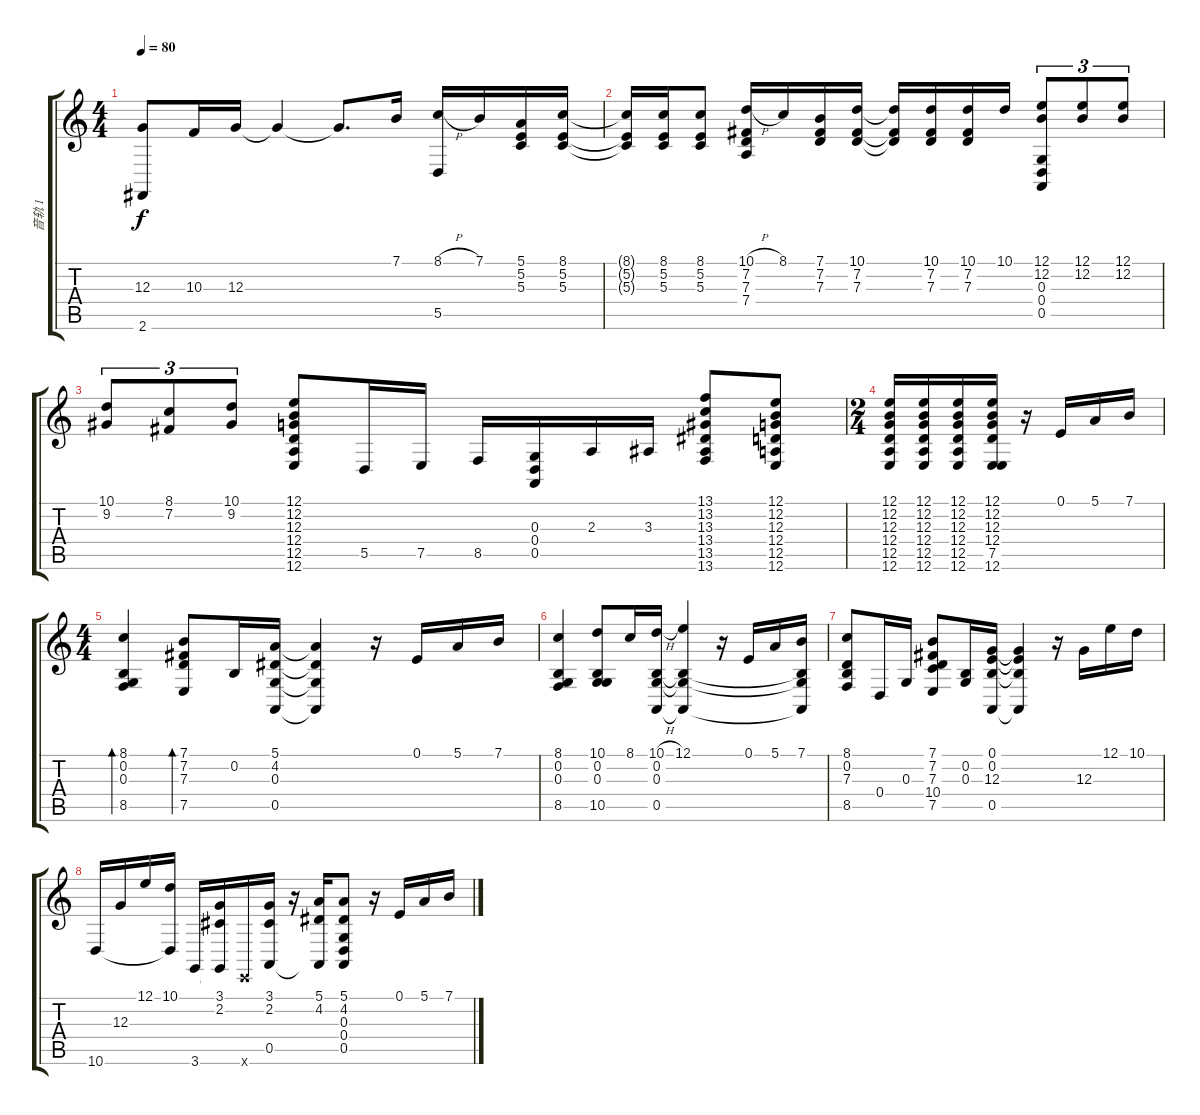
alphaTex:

\track ("音轨 1" "音轨 1") {instrument acousticgrandpiano}
\staff {score tabs}
\tuning (E4 B3 G3 D3 A2 E2) {hide}
\ts (4 4)
\tempo 80
\clef g2
\ks c
(12.3 2.6).8{dy f} 10.3.16 12.3.16 12.3{t}.4 12.3{t}.8{d} 7.1.16 (8.1{h} 5.5).16 7.1.16 (5.1 5.2 5.3).16 (8.1 5.2 5.3).16 |
(8.1{t} 5.2{t} 5.3{t}).16 (8.1 5.2 5.3).16 (8.1 5.2 5.3).8 (10.1{h} 7.2 7.3 7.4).16 8.1.16 (7.1 7.2 7.3).16 (10.1 7.2 7.3).16 (10.1{t} 7.2{t} 7.3{t}).16 (10.1 7.2 7.3).16 (10.1 7.2 7.3).16 10.1.16 (12.1 12.2 0.3 0.4 0.5).8{tu (3 2)} (12.1 12.2).8{tu (3 2)} (12.1 12.2).8{tu (3 2)} |
(10.1 9.2).8{tu (3 2)} (8.1 7.2).8{tu (3 2)} (10.1 9.2).8{tu (3 2)} (12.1 12.2 12.3 12.4 12.5 12.6).8 5.5.16 7.5.16 8.5.16 (0.3 0.4 0.5).16 2.3.16 3.3.16 (13.1 13.2 13.3 13.4 13.5 13.6).8 (12.1 12.2 12.3 12.4 12.5 12.6).8 |
\ts (2 4)
(12.1 12.2 12.3 12.4 12.5 12.6).16 (12.1 12.2 12.3 12.4 12.5 12.6).16 (12.1 12.2 12.3 12.4 12.5 12.6).16 (12.1 12.2 12.3 12.4 7.5 12.6).16 r.16 0.1.16 5.1.16 7.1.16 |
\ts (4 4)
(8.1 0.2 0.3 8.5).4{bd 120} (7.1 7.2 7.3 7.5).8{bd 480} 0.2.16 (5.1 4.2 0.3 0.5).16 (5.1{t} 4.2{t} 0.3{t} 0.5{t}).4 r.16 0.1.16 5.1.16 7.1.16 |
(8.1 0.2 0.3 8.5).4 (10.1 0.2 0.3 10.5).8 8.1.16 (10.1{h} 0.2 0.3 0.5).16 (12.1 0.2{t} 0.3{t} 0.5{t}).4 r.16 0.1.16 5.1.16 (7.1 0.2{t} 0.3{t} 0.5{t}).16 |
(8.1 0.2 7.3 8.5).8 0.4.16 0.3.16 (7.1 7.2 7.3 10.4 7.5).8 (0.2 0.3).16 (0.1 0.2 12.3 0.5).16 (0.1{t} 0.2{t} 12.3{t} 0.5{t}).4 r.16 12.3.16 12.1.16 10.1.16 |
10.6.16 12.3.16 12.1.16 (10.1 10.6{t}).16 3.6.16 (3.1 2.2 3.6{t}).16 0.6{x}.16 (3.1 2.2 0.5).16 r.16 (5.1 4.2 0.5{t}).16 (5.1 4.2 0.3 0.4 0.5).8 r.16 0.1.16 5.1.16 7.1.16
